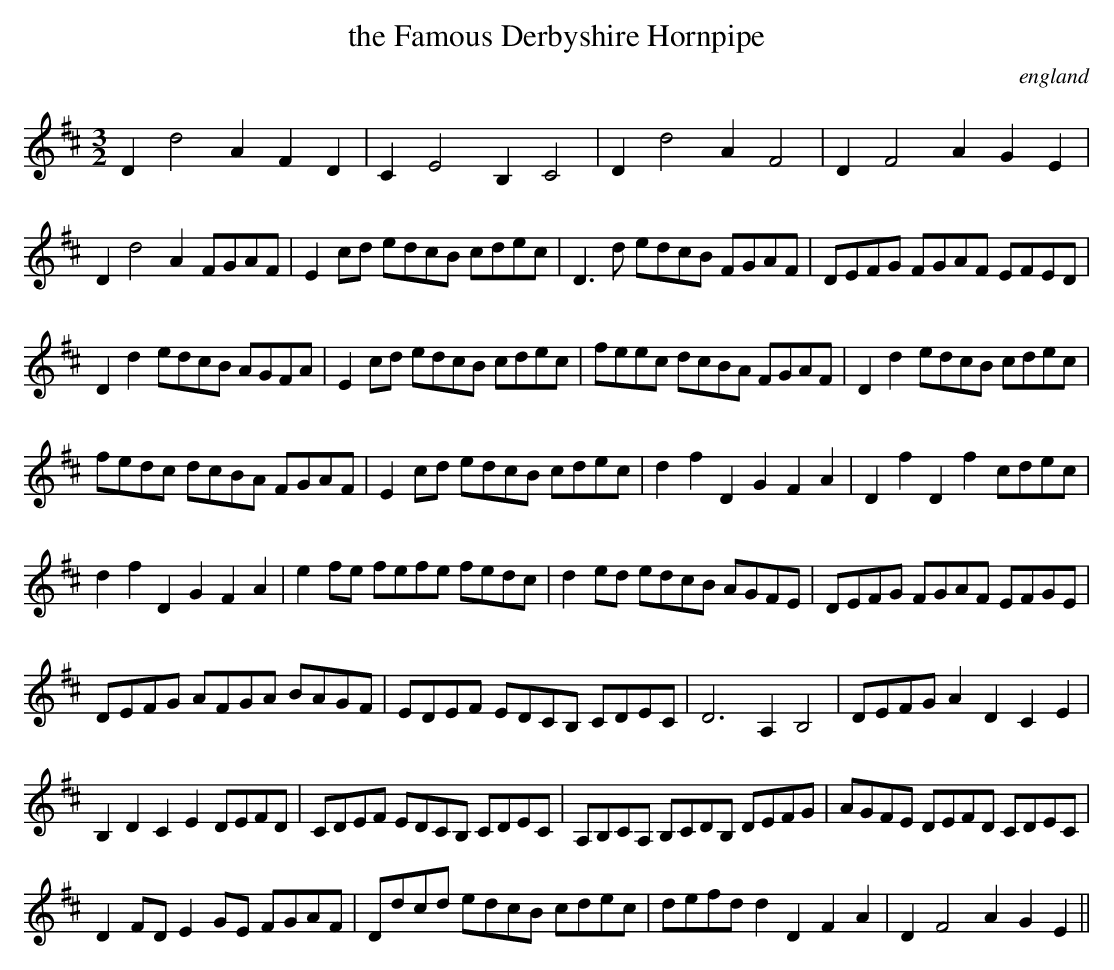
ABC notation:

X:1
T:the Famous Derbyshire Hornpipe
O:england
M:3/2
L:1/8
K:D
D2 d4 A2 F2 D2 | C2 E4 B,2  C4  | D2 d4  A2 F4     | D2 F4  A2 G2 E2 |
D2 d4 A2 FGAF  | E2 cd edcB cdec| D3 d edcB FGAF   | DEFG  FGAF EFED |
D2 d2 edcB AGFA| E2 cd edcB cdec| feec dcBA FGAF   | D2 d2 edcB cdec |
fedc dcBA FGAF | E2 cd edcB cdec| d2 f2 D2 G2 F2 A2| D2 f2 D2 f2 cdec|
d2 f2 D2 G2 F2 A2 | e2 fe fefe fedc|d2 ed edcB AGFE| DEFG  FGAF EFGE |
DEFG AFGA BAGF | EDEF EDCB, CDEC| D6 A,2 B,4       | DEFG A2 D2 C2 E2|
B,2 D2 C2 E2 DEFD|CDEF EDCB, CDEC| A,B,CA, B,CDB, DEFG|AGFE DEFD CDEC |
D2 FD E2 GE FGAF|Ddcd edcB  cdec| defd d2 D2 F2 A2 | D2 F4   A2 G2 E2||
